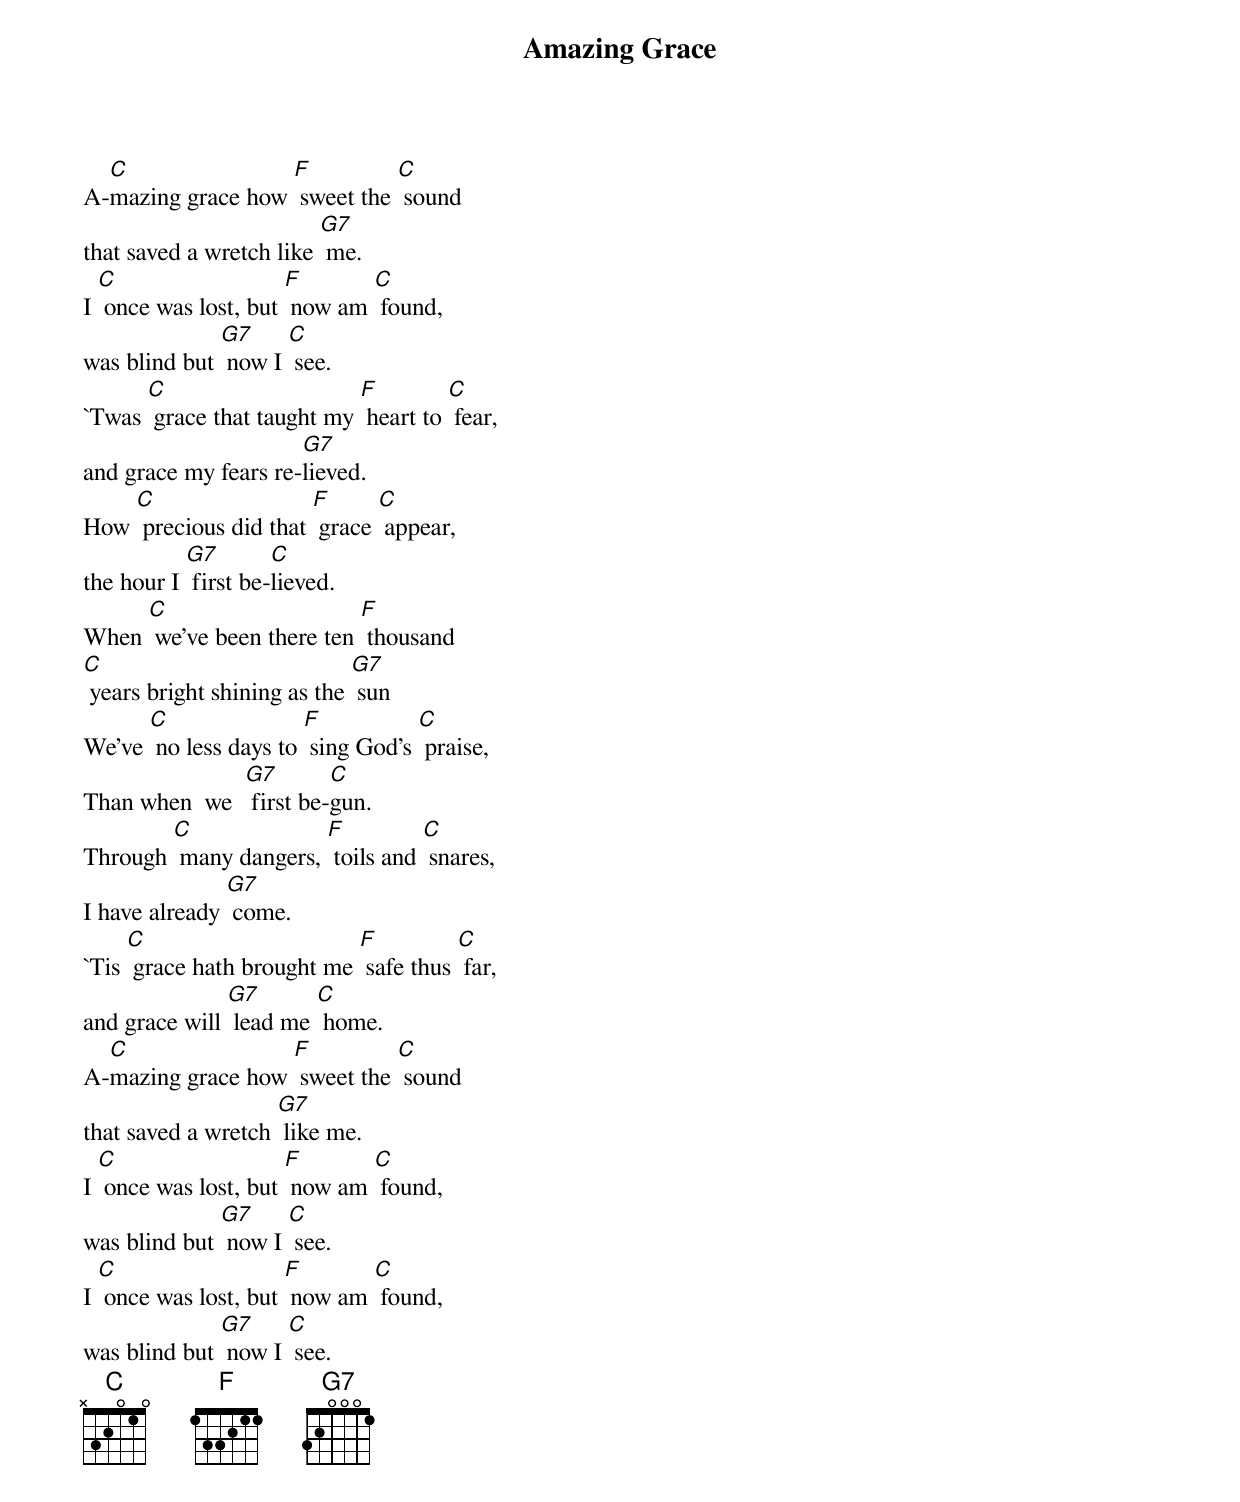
{t: Amazing Grace }
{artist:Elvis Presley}
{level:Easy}
{c: }
A-[C]mazing grace how [F] sweet the [C] sound
that saved a wretch like [G7] me.
I [C] once was lost, but [F] now am [C] found,
was blind but [G7] now I [C] see.
{c: }
`Twas [C] grace that taught my [F] heart to [C] fear,
and grace my fears re-[G7]lieved.
How [C] precious did that [F] grace [C] appear,
the hour I [G7] first be-[C]lieved.
{c: }
When [C] we’ve been there ten [F] thousand
[C] years bright shining as the [G7] sun
We’ve [C] no less days to [F] sing God’s [C] praise,
Than when  we  [G7] first be-[C]gun.
{c: }
Through [C] many dangers, [F] toils and [C] snares,
I have already [G7] come.
`Tis [C] grace hath brought me [F] safe thus [C] far,
and grace will [G7] lead me [C] home.
{c: }
A-[C]mazing grace how [F] sweet the [C] sound
that saved a wretch [G7] like me.
{c: }
I [C] once was lost, but [F] now am [C] found,
was blind but [G7] now I [C] see.
I [C] once was lost, but [F] now am [C] found,
was blind but [G7] now I [C] see.
